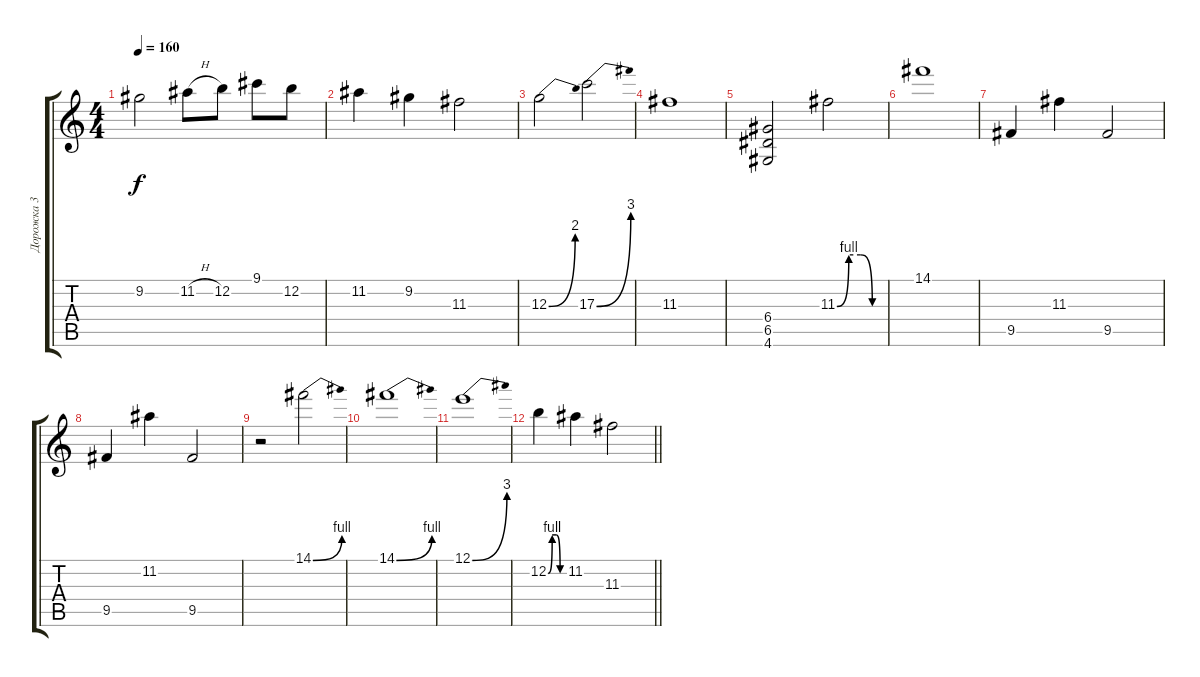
\track ("Дорожка 3" "Дорожка 3") {instrument overdrivenguitar}
\staff {score tabs}
\tuning (E4 B3 G3 D3 A2 E2) {hide}
\ts (4 4)
\tempo 160
\clef g2
\ks c
9.2.2{dy f} 11.2{h}.8 12.2.8 9.1.8 12.2.8 |
11.2.4 9.2.4 11.3.2 |
12.3{be (bend 0 0 60 8)}.2 17.3{be (bend 0 0 60 12)}.2 |
11.3.1 |
(6.4 6.5 4.6).2 11.3{be (custom 0 0 15 4 30 4 45 0 60 0)}.2 |
14.1.1 |
9.5.4 11.3.4 9.5.2 |
9.5.4 11.2.4 9.5.2 |
r.2 14.1{be (bend 0 0 60 4)}.2 |
14.1{be (bend 0 0 60 4)}.1 |
12.1{be (bend 0 0 60 12)}.1 |
\barLineRight lightlight
12.2{be (custom 0 0 15 4 30 4 45 0 60 0)}.4 11.2.4 11.3.2
